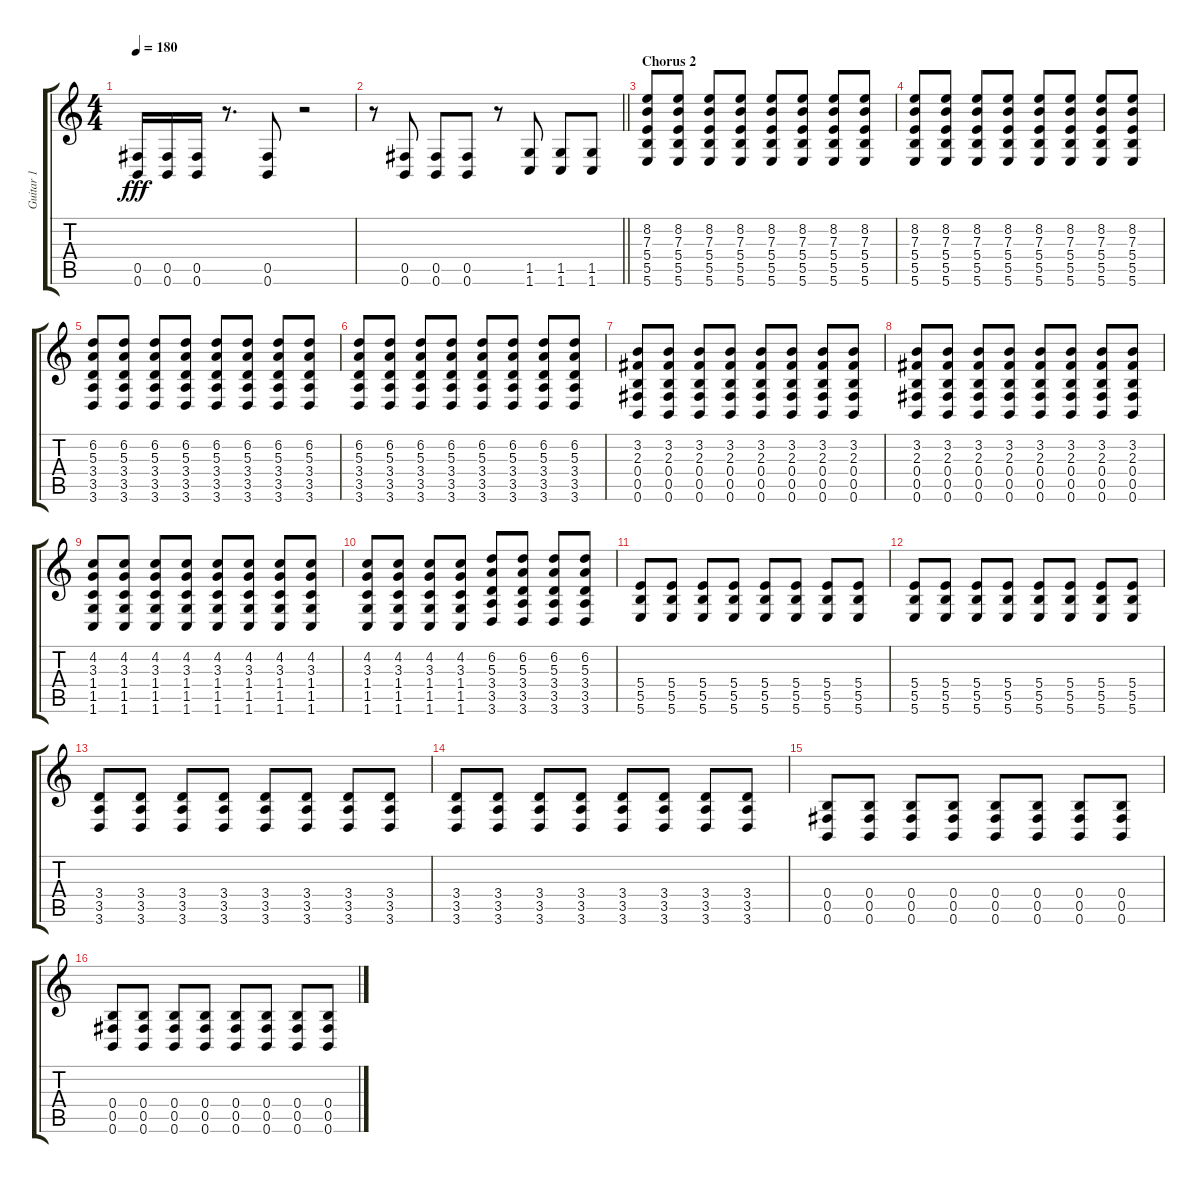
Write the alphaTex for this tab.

\track ("Guitar 1" "Guitar 1") {instrument distortionguitar}
\staff {score tabs}
\tuning (Db4 Ab3 E3 B2 Gb2 B1) {hide}
\ts (4 4)
\tempo 180
\clef g2
\ks c
(0.5 0.6).16{dy fff} (0.5 0.6).16 (0.5 0.6).16 r.8{d} (0.5 0.6).8 r.2 |
\barLineRight lightlight
r.8 (0.5 0.6).8 (0.5 0.6).8 (0.5 0.6).8 r.8 (1.5 1.6).8 (1.5 1.6).8 (1.5 1.6).8 |
\section ("" "Chorus 2")
(8.2 7.3 5.4 5.5 5.6).8 (8.2 7.3 5.4 5.5 5.6).8 (8.2 7.3 5.4 5.5 5.6).8 (8.2 7.3 5.4 5.5 5.6).8 (8.2 7.3 5.4 5.5 5.6).8 (8.2 7.3 5.4 5.5 5.6).8 (8.2 7.3 5.4 5.5 5.6).8 (8.2 7.3 5.4 5.5 5.6).8 |
(8.2 7.3 5.4 5.5 5.6).8 (8.2 7.3 5.4 5.5 5.6).8 (8.2 7.3 5.4 5.5 5.6).8 (8.2 7.3 5.4 5.5 5.6).8 (8.2 7.3 5.4 5.5 5.6).8 (8.2 7.3 5.4 5.5 5.6).8 (8.2 7.3 5.4 5.5 5.6).8 (8.2 7.3 5.4 5.5 5.6).8 |
(6.2 5.3 3.4 3.5 3.6).8 (6.2 5.3 3.4 3.5 3.6).8 (6.2 5.3 3.4 3.5 3.6).8 (6.2 5.3 3.4 3.5 3.6).8 (6.2 5.3 3.4 3.5 3.6).8 (6.2 5.3 3.4 3.5 3.6).8 (6.2 5.3 3.4 3.5 3.6).8 (6.2 5.3 3.4 3.5 3.6).8 |
(6.2 5.3 3.4 3.5 3.6).8 (6.2 5.3 3.4 3.5 3.6).8 (6.2 5.3 3.4 3.5 3.6).8 (6.2 5.3 3.4 3.5 3.6).8 (6.2 5.3 3.4 3.5 3.6).8 (6.2 5.3 3.4 3.5 3.6).8 (6.2 5.3 3.4 3.5 3.6).8 (6.2 5.3 3.4 3.5 3.6).8 |
(3.2 2.3 0.4 0.5 0.6).8 (3.2 2.3 0.4 0.5 0.6).8 (3.2 2.3 0.4 0.5 0.6).8 (3.2 2.3 0.4 0.5 0.6).8 (3.2 2.3 0.4 0.5 0.6).8 (3.2 2.3 0.4 0.5 0.6).8 (3.2 2.3 0.4 0.5 0.6).8 (3.2 2.3 0.4 0.5 0.6).8 |
(3.2 2.3 0.4 0.5 0.6).8 (3.2 2.3 0.4 0.5 0.6).8 (3.2 2.3 0.4 0.5 0.6).8 (3.2 2.3 0.4 0.5 0.6).8 (3.2 2.3 0.4 0.5 0.6).8 (3.2 2.3 0.4 0.5 0.6).8 (3.2 2.3 0.4 0.5 0.6).8 (3.2 2.3 0.4 0.5 0.6).8 |
(4.2 3.3 1.4 1.5 1.6).8 (4.2 3.3 1.4 1.5 1.6).8 (4.2 3.3 1.4 1.5 1.6).8 (4.2 3.3 1.4 1.5 1.6).8 (4.2 3.3 1.4 1.5 1.6).8 (4.2 3.3 1.4 1.5 1.6).8 (4.2 3.3 1.4 1.5 1.6).8 (4.2 3.3 1.4 1.5 1.6).8 |
(4.2 3.3 1.4 1.5 1.6).8 (4.2 3.3 1.4 1.5 1.6).8 (4.2 3.3 1.4 1.5 1.6).8 (4.2 3.3 1.4 1.5 1.6).8 (6.2 5.3 3.4 3.5 3.6).8 (6.2 5.3 3.4 3.5 3.6).8 (6.2 5.3 3.4 3.5 3.6).8 (6.2 5.3 3.4 3.5 3.6).8 |
(5.4 5.5 5.6).8 (5.4 5.5 5.6).8 (5.4 5.5 5.6).8 (5.4 5.5 5.6).8 (5.4 5.5 5.6).8 (5.4 5.5 5.6).8 (5.4 5.5 5.6).8 (5.4 5.5 5.6).8 |
(5.4 5.5 5.6).8 (5.4 5.5 5.6).8 (5.4 5.5 5.6).8 (5.4 5.5 5.6).8 (5.4 5.5 5.6).8 (5.4 5.5 5.6).8 (5.4 5.5 5.6).8 (5.4 5.5 5.6).8 |
(3.4 3.5 3.6).8 (3.4 3.5 3.6).8 (3.4 3.5 3.6).8 (3.4 3.5 3.6).8 (3.4 3.5 3.6).8 (3.4 3.5 3.6).8 (3.4 3.5 3.6).8 (3.4 3.5 3.6).8 |
(3.4 3.5 3.6).8 (3.4 3.5 3.6).8 (3.4 3.5 3.6).8 (3.4 3.5 3.6).8 (3.4 3.5 3.6).8 (3.4 3.5 3.6).8 (3.4 3.5 3.6).8 (3.4 3.5 3.6).8 |
(0.4 0.5 0.6).8 (0.4 0.5 0.6).8 (0.4 0.5 0.6).8 (0.4 0.5 0.6).8 (0.4 0.5 0.6).8 (0.4 0.5 0.6).8 (0.4 0.5 0.6).8 (0.4 0.5 0.6).8 |
(0.4 0.5 0.6).8 (0.4 0.5 0.6).8 (0.4 0.5 0.6).8 (0.4 0.5 0.6).8 (0.4 0.5 0.6).8 (0.4 0.5 0.6).8 (0.4 0.5 0.6).8 (0.4 0.5 0.6).8
